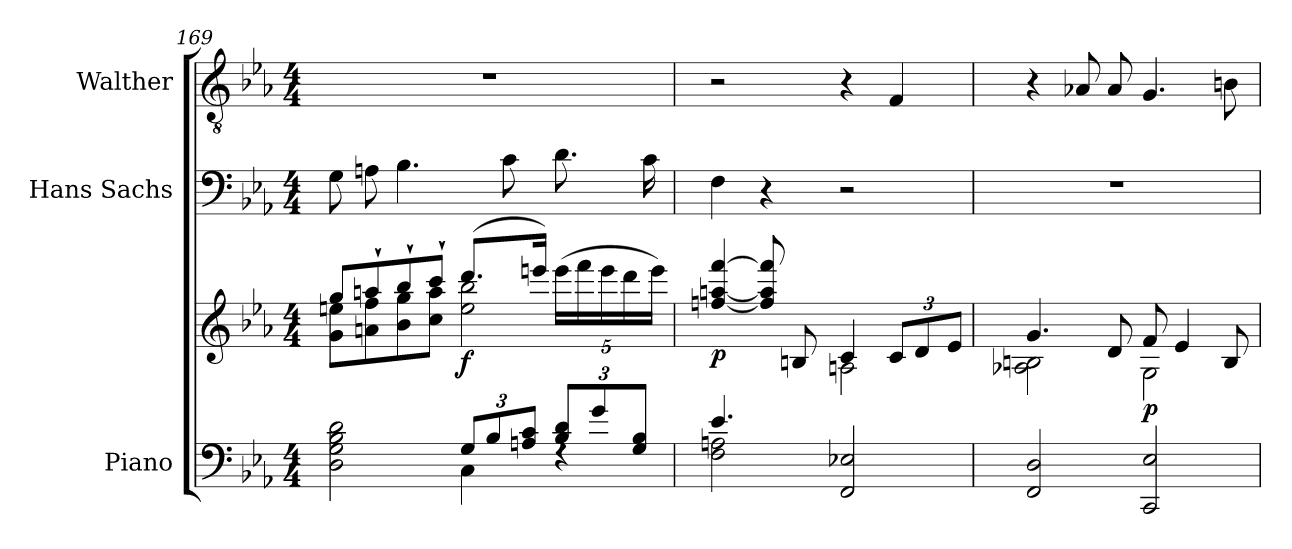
**kern	**kern	**dynam	**kern	**kern
*part3	*part3	*part3	*part2	*part1
*staff4	*staff3	*staff3/4	*staff2	*staff1
*I"Piano	*	*	*I"Hans Sachs	*I"Walther
*I'Pno.	*	*	*I'H. S.	*I'W.
!!LO:PB:g=z
*clefF4	*clefG2	*	*clefF4	*clefGv2
*k[b-e-a-]	*k[b-e-a-]	*	*k[b-e-a-]	*k[b-e-a-]
*M4/4	*M4/4	*	*M4/4	*M4/4
=169	=169	=169	=169	=169
*^	*^	*	*	*
2D\ 2G\ 2B-\ 2d\	2ryy	8gg/L	8g\ 8een\L	.	8G\	1r
.	.	8aan`/	8an\ 8ff\	.	8An\	.
.	.	8bb-`/	8b-\ 8gg\	.	4.B-\	.
.	.	8ccc`/J	8cc\ 8aa\J	.	.	.
*Xbrackettup	*	*	*	*	*	*
!	!	!	!	!LO:DY:b	!	!
12G/L	4C\	(>8.ddd/L	2ee\ 2bb-\	f	.	.
12B-/	.	.	.	.	.	.
.	.	.	.	.	8c\	.
12An/ 12c/J	.	.	.	.	.	.
.	.	16eeen/Jk)	.	.	.	.
*	*	*Xbrackettup	*	*	*	*
12B-/ 12d/L	4rF	(<20eee\LL	.	.	8.d\	.
.	.	20fff\	.	.	.	.
12g/	.	.	.	.	.	.
.	.	20eee\	.	.	.	.
.	.	20ddd\	.	.	.	.
12G/ 12B-/J	.	.	.	.	.	.
.	.	.	.	.	16c\	.
.	.	20eee\JJ)	.	.	.	.
=170	=170	=170	=170	=170	=170	=170
!	!	!	!	!LO:DY:b	!	!
(>4.e-/	2F\ 2An\	[4ffn/ [4aan/ [4fff/	2ryy	p	4F\	2r
.	.	8ff/] 8aa/] 8fff/]	.	.	4r	.
2ryy	.	8Bn/	.	.	.	.
.	2FF/ 2E-X/	4c/	2An\	.	2r	4r
.	.	12c/L	.	.	.	4F/
.	.	12d/	.	.	.	.
8ryy	.	.	.	.	.	.
.	.	12e-/J	.	.	.	.
*v	*v	*	*	*	*	*
=171	=171	=171	=171	=171	=171
2FF/ 2D/	4.g/	2A-X\ 2Bn\	.	1r	4r
.	.	.	.	.	8A-X/
.	8d/	.	.	.	8A-/
!	!	!	!LO:DY:b	!	!
2CC/ 2E-/	8f/)	2G\	p	.	4.G/
.	4e-/	.	.	.	.
.	8B/	.	.	.	8Bn\
*	*v	*v	*	*	*
=	=	=	=	=
*-	*-	*-	*-	*-
